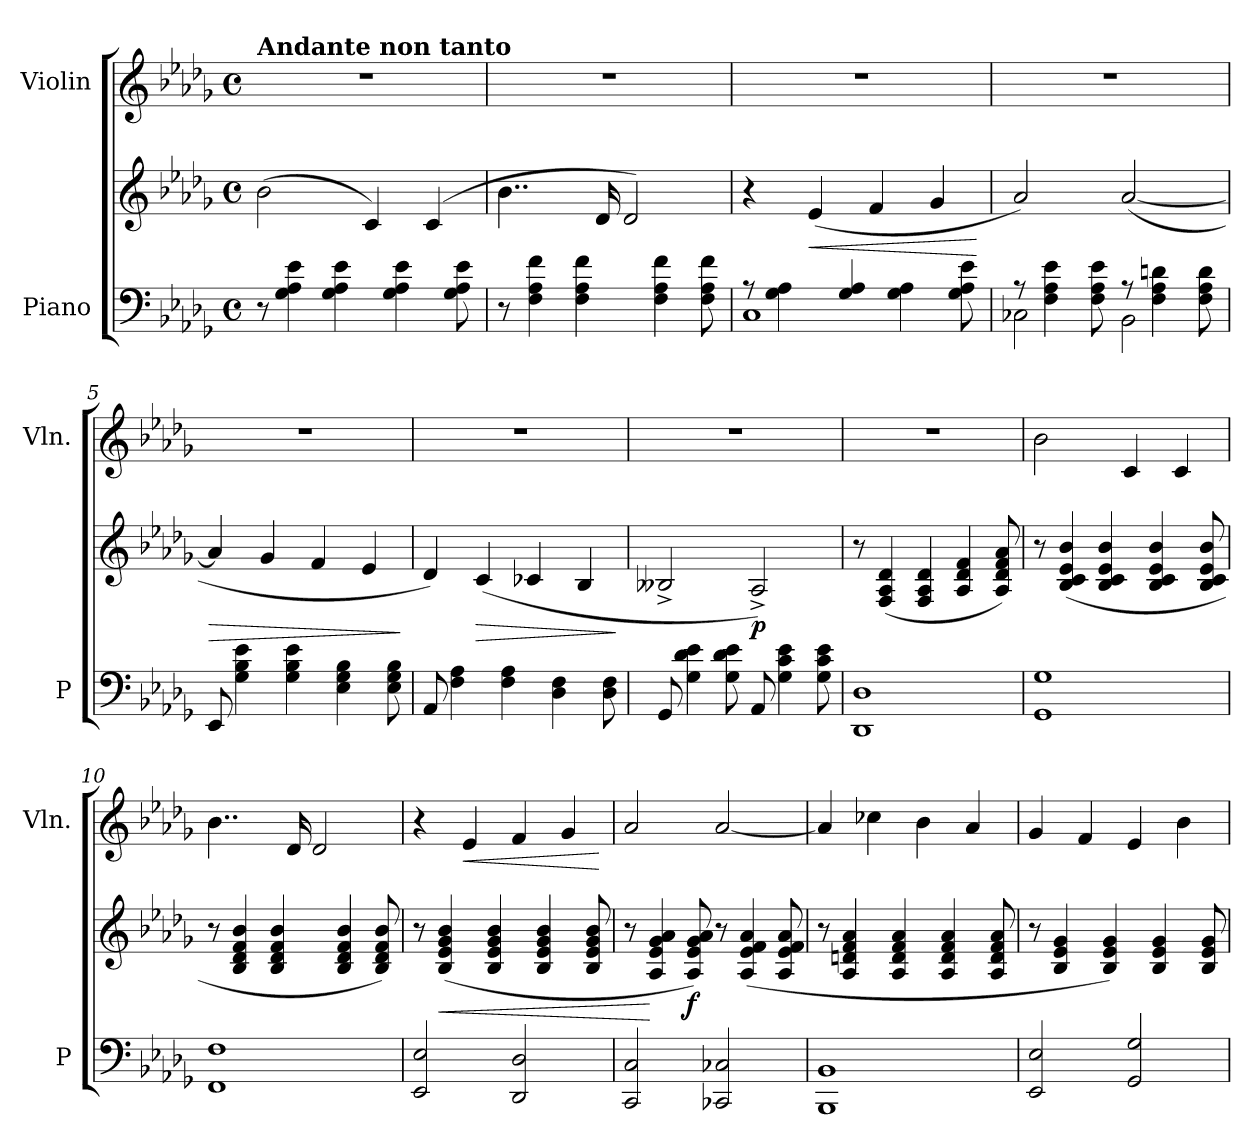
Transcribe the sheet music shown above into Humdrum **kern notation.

**kern	**kern	**dynam	**kern	**dynam
*part2	*part2	*part2	*part1	*part1
*staff3	*staff2	*staff2/3	*staff1	*staff1
*I"Piano	*	*	*I"Violin	*
*I'P	*	*	*I'Vln.	*
*clefF4	*clefG2	*	*clefG2	*
*k[b-e-a-d-g-]	*k[b-e-a-d-g-]	*	*k[b-e-a-d-g-]	*
*M4/4	*M4/4	*	*M4/4	*
*met(c)	*met(c)	*	*met(c)	*
=1	=1	=1	=1	=1
!	!	!	!LO:TX:a:B:t=Andante non tanto	!
!	!	!LO:DY:b	!	!
!	!	!LO:DY:n=1:b	!	!
8r	(2b-\	p other-dynamics	1r	.
4G-\ 4A-\ 4e-\	.	.	.	.
4G-\ 4A-\ 4e-\	.	.	.	.
.	4c/)	.	.	.
4G-\ 4A-\ 4e-\	.	.	.	.
.	(4c/	.	.	.
8G-\ 8A-\ 8e-\	.	.	.	.
=2	=2	=2	=2	=2
8r	4..b-\	.	1r	.
4F\ 4A-\ 4f\	.	.	.	.
4F\ 4A-\ 4f\	.	.	.	.
.	16d-/	.	.	.
.	2d-/)	.	.	.
4F\ 4A-\ 4f\	.	.	.	.
8F\ 8A-\ 8f\	.	.	.	.
=3	=3	=3	=3	=3
*^	*	*	*	*
8r	1C	4r	.	1r	.
4G-\ 4A-\	.	.	.	.	.
!	!	!	!LO:HP:b	!	!
.	.	(>4e-/	<	.	.
4G-/ 4A-/	.	.	.	.	.
.	.	4f/	.	.	.
4G-\ 4A-\	.	.	.	.	.
.	.	4g-/	.	.	.
8G-\ 8A-\ 8e-\	.	.	.	.	.
*v	*v	*	*	*	*
.	.	[	.	.
=4	=4	=4	=4	=4
*^	*	*	*	*
8r	2C-X\	2a-/)	.	1r	.
4F\ 4A-\ 4e-\	.	.	.	.	.
8F\ 8A-\ 8e-\	.	.	.	.	.
8r	2BB-\	([2a-/	.	.	.
4F\ 4A-\ 4dn\	.	.	.	.	.
8F\ 8A-\ 8d\	.	.	.	.	.
*v	*v	*	*	*	*
=5	=5	=5	=5	=5
!	!	!LO:HP:b	!	!
8EE-/	4a-/]	>	1r	.
4G-\ 4B-\ 4e-\	.	.	.	.
.	4g-/	.	.	.
4G-\ 4B-\ 4e-\	.	.	.	.
.	4f/	.	.	.
4E-\ 4G-\ 4B-\	.	.	.	.
.	4e-/	.	.	.
8E-\ 8G-\ 8B-\	.	.	.	.
.	.	]	.	.
=6	=6	=6	=6	=6
8AA-/	4d-/)	.	1r	.
4F\ 4A-\	.	.	.	.
!	!	!LO:HP:b	!	!
.	(4c/	>	.	.
4F\ 4A-\	.	.	.	.
.	4c-X/	.	.	.
4D-\ 4F\	.	.	.	.
.	4B-/	.	.	.
8D-\ 8F\	.	.	.	.
.	.	]	.	.
!!LO:LB:g=z
=7	=7	=7	=7	=7
8GG-/	2B--X^/	.	1r	.
4G-\ 4d-\ 4e-\	.	.	.	.
8G-\ 8d-\ 8e-\	.	.	.	.
!	!	!LO:DY:b	!	!
8AA-/	2A-^/)	p	.	.
4G-\ 4c\ 4e-\	.	.	.	.
8G-\ 8c\ 8e-\	.	.	.	.
=8	=8	=8	=8	=8
1DD- 1D-	8r	.	1r	.
.	(>4F/ 4A-/ 4d-/	.	.	.
.	4F/ 4A-/ 4d-/	.	.	.
.	4A-/ 4d-/ 4f/	.	.	.
.	8A-/ 8d-/ 8f/ 8a-/)	.	.	.
=9	=9	=9	=9	=9
!	!	!	!	!LO:DY:b
!	!	!	!	!LO:DY:n=1:b
1GG- 1G-	8r	.	2b-\	p other-dynamics
.	(4B-/ 4c/ 4e-/ 4b-/	.	.	.
.	4B-/ 4c/ 4e-/ 4b-/	.	.	.
.	.	.	4c/	.
.	4B-/ 4c/ 4e-/ 4b-/	.	.	.
.	.	.	4c/	.
.	8B-/ 8c/ 8e-/ 8b-/	.	.	.
=10	=10	=10	=10	=10
1FF 1F	8r	.	4..b-\	.
.	4B-/ 4d-/ 4f/ 4b-/	.	.	.
.	4B-/ 4d-/ 4f/ 4b-/	.	.	.
.	.	.	16d-/	.
.	.	.	2d-/	.
.	4B-/ 4d-/ 4f/ 4b-/	.	.	.
.	8B-/ 8d-/ 8f/ 8b-/)	.	.	.
=11	=11	=11	=11	=11
2EE-/ 2E-/	8r	.	4r	.
!	!	!LO:HP:b	!	!
.	(4B-/ 4e-/ 4g-/ 4b-/	<	.	.
!	!	!	!	!LO:HP:b
.	.	.	4e-/	<
.	4B-/ 4e-/ 4g-/ 4b-/	.	.	.
2DD-/ 2D-/	.	.	4f/	.
.	4B-/ 4e-/ 4g-/ 4b-/	.	.	.
.	.	.	4g-/	.
.	8B-/ 8e-/ 8g-/ 8b-/	.	.	.
.	.	.	.	[
!!LO:LB:g=z
=12	=12	=12	=12	=12
2CC/ 2C/	8r	.	2a-/	.
.	4A-/ 4e-/ 4g-/ 4a-/	[	.	.
!	!	!LO:DY:b	!	!
.	8A-/ 8e-/ 8g-/ 8a-/)	f	.	.
2CC-X/ 2C-X/	8r	.	[2a-/	.
.	(4A-/ 4e-/ 4f/ 4a-/	.	.	.
.	8A-/ 8e-/ 8f/ 8a-/	.	.	.
=13	=13	=13	=13	=13
1BBB- 1BB-	8r	.	4a-/]	.
.	4A-/ 4dn/ 4f/ 4a-/	.	.	.
.	.	.	4cc-X\	.
.	4A-/ 4d/ 4f/ 4a-/	.	.	.
.	.	.	4b-\	.
.	4A-/ 4d/ 4f/ 4a-/	.	.	.
.	.	.	4a-/	.
.	8A-/ 8d/ 8f/ 8a-/	.	.	.
=14	=14	=14	=14	=14
2EE-/ 2E-/	8r	.	4g-/	.
.	4B-/ 4e-/ 4g-/	.	.	.
.	.	.	4f/	.
.	4B-/ 4e-/ 4g-/)	.	.	.
2GG-/ 2G-/	.	.	4e-/	.
.	4B-/ 4e-/ 4g-/	.	.	.
.	.	.	4b-\	.
.	8B-/ 8e-/ 8g-/	.	.	.
=	=	=	=	=
*-	*-	*-	*-	*-
